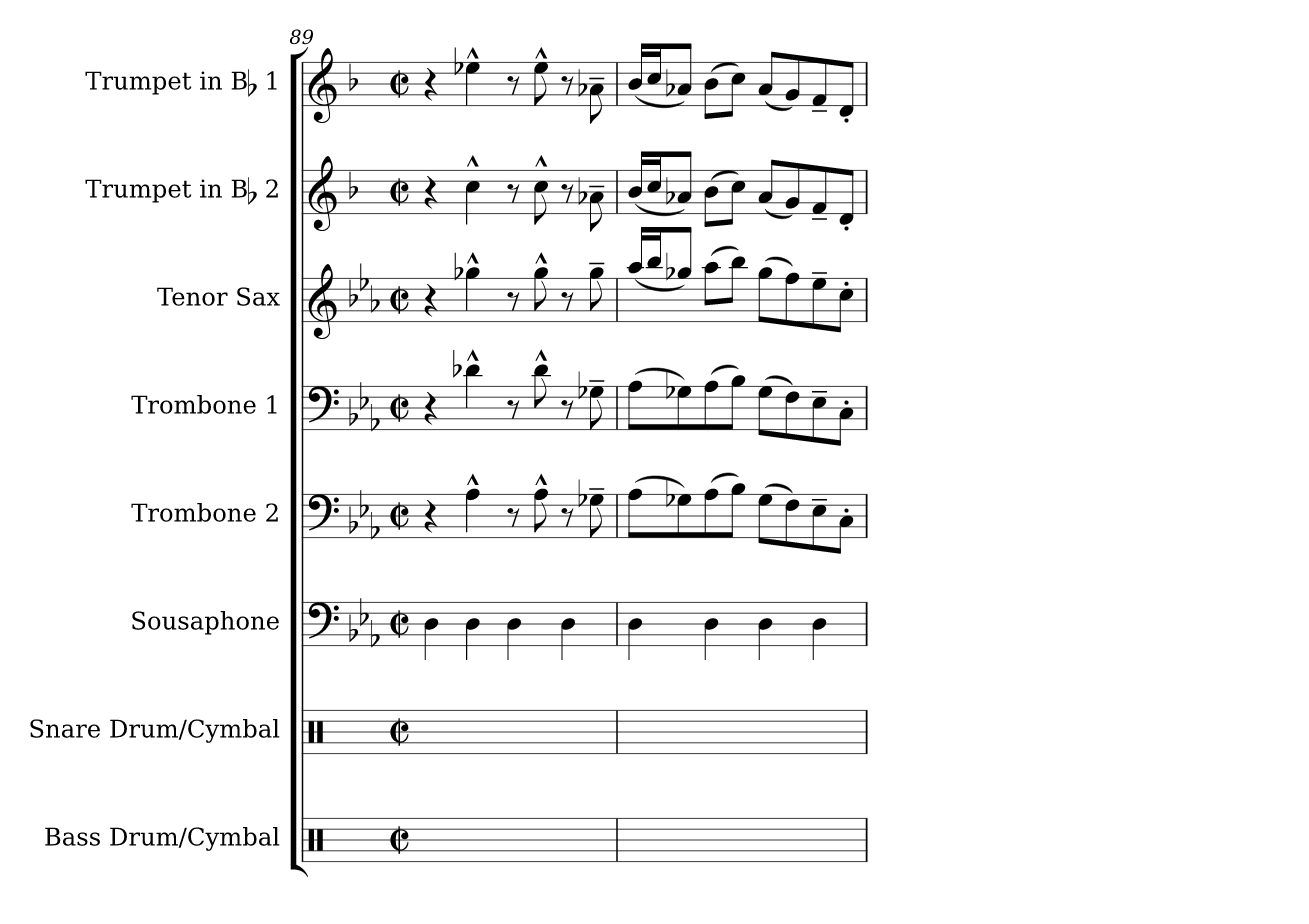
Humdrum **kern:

**kern	**kern	**kern	**kern	**kern	**kern	**kern	**kern
*part8	*part7	*part6	*part5	*part4	*part3	*part2	*part1
*staff8	*staff7	*staff6	*staff5	*staff4	*staff3	*staff2	*staff1
*I"Bass Drum/Cymbal	*I"Snare Drum/Cymbal	*I"Sousaphone	*I"Trombone 2	*I"Trombone 1	*I"Tenor Sax	*I"Trumpet in Bb 2	*I"Trumpet in Bb 1
*I'B.D./Cym	*I'S.D./Cym	*	*I'Tbn. 2	*I'Tbn. 1	*I'T. Sx.	*	*
*clefX	*clefX	*clefF4	*clefF4	*clefF4	*clefG2	*clefG2	*clefG2
*	*	*	*	*	*ITrd8c14	*ITrd1c2	*ITrd1c2
*k[]	*k[]	*k[b-e-a-]	*k[b-e-a-]	*k[b-e-a-]	*k[b-e-a-]	*k[b-e-a-]	*k[b-e-a-]
*C:	*C:	*E-:	*E-:	*E-:	*E-:	*E-:	*E-:
*M2/2	*M2/2	*M2/2	*M2/2	*M2/2	*M2/2	*M2/2	*M2/2
*met(c|)	*met(c|)	*met(c|)	*met(c|)	*met(c|)	*met(c|)	*met(c|)	*met(c|)
=89	=89	=89	=89	=89	=89	=89	=89
4Ri\	4Ri\	4Di\	4r	4r	4r	4r	4r
4Ri\	4Ri\	4Di\	4A-^^i\	4d-X^^i\	4g-X^^i\	4b-^^i\	4dd-X^^i\
4Ri\	4Ri\	4Di\	8r	8r	8r	8r	8r
.	.	.	8A-^^i\	8d-^^i\	8g-^^i\	8b-^^i\	8dd-^^i\
4Ri\	4Ri\	4Di\	8r	8r	8r	8r	8r
.	.	.	8G-X~i\	8G-X~i\	8g-~i\	8g-X~i\	8g-X~i\
=90	=90	=90	=90	=90	=90	=90	=90
4Ri\	4Ri\	4Di\	(8A-i\L	(8A-i\L	(16a-i/LL	(16a-i/LL	(16a-i/LL
.	.	.	.	.	16b-i/J	16b-i/J	16b-i/J
.	.	.	8G-Xi\)	8G-Xi\)	8g-Xi/J)	8g-Xi/J)	8g-Xi/J)
4Ri\	4Ri\	4Di\	(8A-i\	(8A-i\	(8a-i\L	(8a-i\L	(8a-i\L
.	.	.	8B-i\J)	8B-i\J)	8b-i\J)	8b-i\J)	8b-i\J)
4Ri\	4Ri\	4Di\	(8G-i\L	(8G-i\L	(8g-i\L	(8g-i/L	(8g-i/L
.	.	.	8Fi\)	8Fi\)	8fi\)	8fi/)	8fi/)
4Ri\	4Ri\	4Di\	8E-~i\	8E-~i\	8e-~i\	8e-~i/	8e-~i/
.	.	.	8C'i\J	8C'i\J	8c'i\J	8c'i/J	8c'i/J
=	=	=	=	=	=	=	=
*-	*-	*-	*-	*-	*-	*-	*-
